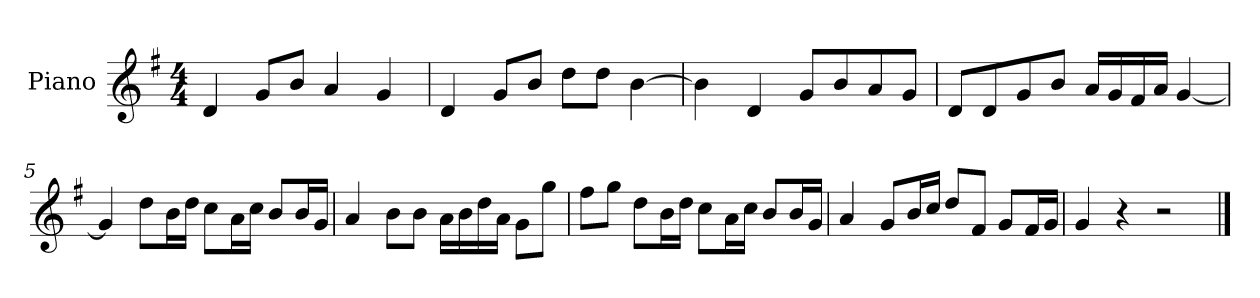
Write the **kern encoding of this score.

**kern
*part1
*staff1
*I"Piano
*I'P-no
*clefG2
*k[f#]
*M4/4
*MM90
=1
4d/
8g/L
8b/J
4a/
4g/
=2
4d/
8g/L
8b/J
8dd\L
8dd\J
[4b\
=3
4b\]
4d/
8g/L
8b/
8a/
8g/J
=4
8d/L
8d/
8g/
8b/J
16a/LL
16g/
16f#/
16a/JJ
[4g/
=5
4g/]
8dd\L
16b\L
16dd\JJ
8cc\L
16a\L
16cc\JJ
8b/L
16b/L
16g/JJ
!!LO:LB:g=z
=6
4a/
8b\L
8b\J
16a\LL
16b\
16dd\
16a\JJ
8g\L
8gg\J
=7
8ff#\L
8gg\J
8dd\L
16b\L
16dd\JJ
8cc\L
16a\L
16cc\JJ
8b/L
16b/L
16g/JJ
=8
4a/
8g/L
16b/L
16cc/JJ
8dd/L
8f#/J
8g/L
16f#/L
16g/JJ
=9
4g/
4r
2r
==
*-
